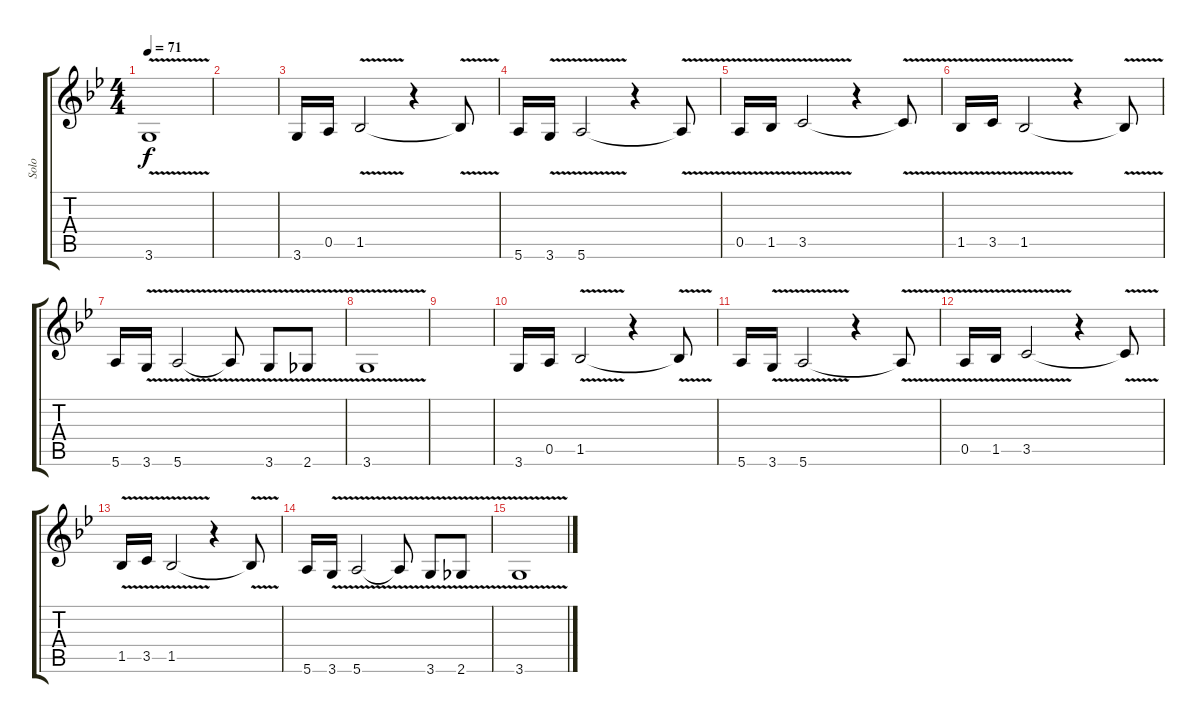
\track ("Solo" "Solo") {instrument electricguitarclean}
\staff {score tabs}
\tuning (E4 B3 G3 D3 A2 E2) {hide}
\ts (4 4)
\tempo 71
\clef g2
\ks gminor
3.6{v}.1{dy f instrument electricguitarclean} |
|
3.6.16 0.5.16 1.5{v}.2 r.4 1.5{t}.8 |
5.6.16 3.6{v}.16 5.6{v}.2 r.4 5.6{t}.8 |
0.5{v}.16 1.5{v}.16 3.5{v}.2 r.4 3.5{t}.8 |
1.5{v}.16 3.5{v}.16 1.5{v}.2 r.4 1.5{t}.8 |
5.6.16 3.6{v}.16 5.6{v}.2 5.6{t}.8 3.6{v}.8 2.6{v}.8 |
3.6{v}.1 |
|
3.6.16 0.5.16 1.5{v}.2 r.4 1.5{t}.8 |
5.6.16 3.6{v}.16 5.6{v}.2 r.4 5.6{t}.8 |
0.5{v}.16 1.5{v}.16 3.5{v}.2 r.4 3.5{t}.8 |
1.5{v}.16 3.5{v}.16 1.5{v}.2 r.4 1.5{t}.8 |
5.6.16 3.6{v}.16 5.6{v}.2 5.6{t}.8 3.6{v}.8 2.6{v}.8 |
3.6{v}.1
